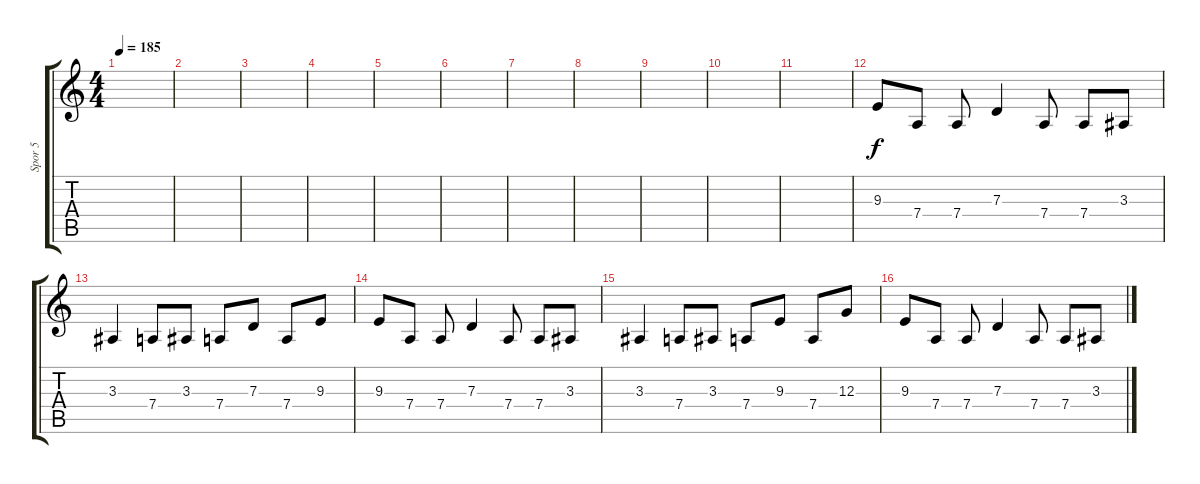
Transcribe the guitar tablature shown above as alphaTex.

\track ("Spor 5" "Spor 5") {instrument violin}
\staff {score tabs}
\tuning (E4 B3 G3 D3 A2 E2) {hide}
\ts (4 4)
\tempo 185
\clef g2
\ks c
|
|
|
|
|
|
|
|
|
|
|
9.3.8 7.4.8 7.4.8 7.3.4 7.4.8 7.4.8 3.3.8 |
3.3.4 7.4.8 3.3.8 7.4.8 7.3.8 7.4.8 9.3.8 |
9.3.8 7.4.8 7.4.8 7.3.4 7.4.8 7.4.8 3.3.8 |
3.3.4 7.4.8 3.3.8 7.4.8 9.3.8 7.4.8 12.3.8 |
9.3.8 7.4.8 7.4.8 7.3.4 7.4.8 7.4.8 3.3.8
